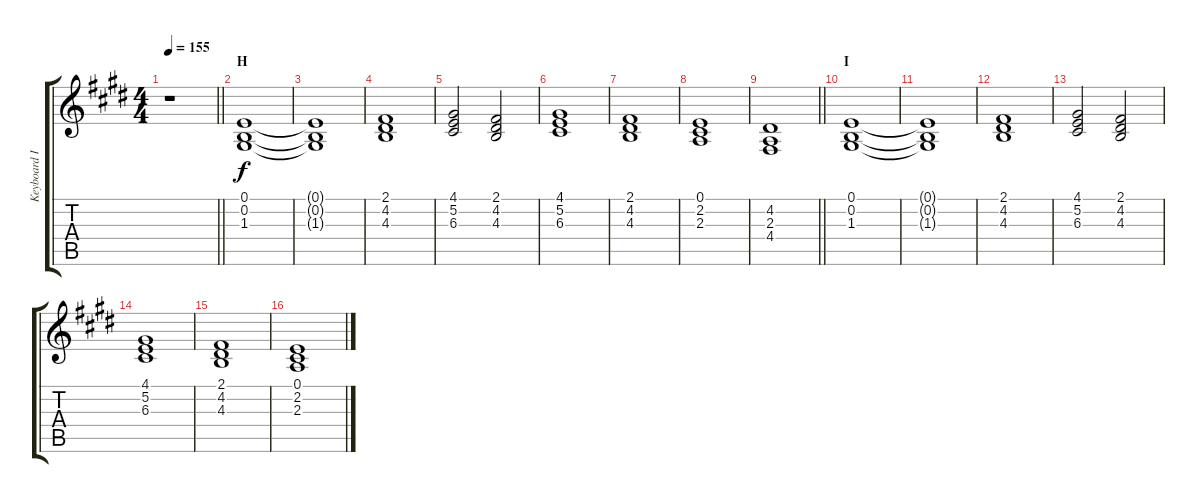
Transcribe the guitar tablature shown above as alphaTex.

\track ("Keyboard III" "Keyboard I") {instrument lead2sawtooth}
\staff {score tabs}
\tuning (E4 B3 G3 D3 A2 E2) {hide}
\ts (4 4)
\tempo 155
\clef g2
\barLineRight lightlight
\ks e
r.1{dy f} |
\section ("" "H")
(0.1 0.2 1.3).1 |
(0.1{t} 0.2{t} 1.3{t}).1 |
(2.1 4.2 4.3).1 |
(4.1 5.2 6.3).2 (2.1 4.2 4.3).2 |
(4.1 5.2 6.3).1 |
(2.1 4.2 4.3).1 |
(0.1 2.2 2.3).1 |
\barLineRight lightlight
(4.2 2.3 4.4).1 |
\section ("" "I")
(0.1 0.2 1.3).1 |
(0.1{t} 0.2{t} 1.3{t}).1 |
(2.1 4.2 4.3).1 |
(4.1 5.2 6.3).2 (2.1 4.2 4.3).2 |
(4.1 5.2 6.3).1 |
(2.1 4.2 4.3).1 |
(0.1 2.2 2.3).1
